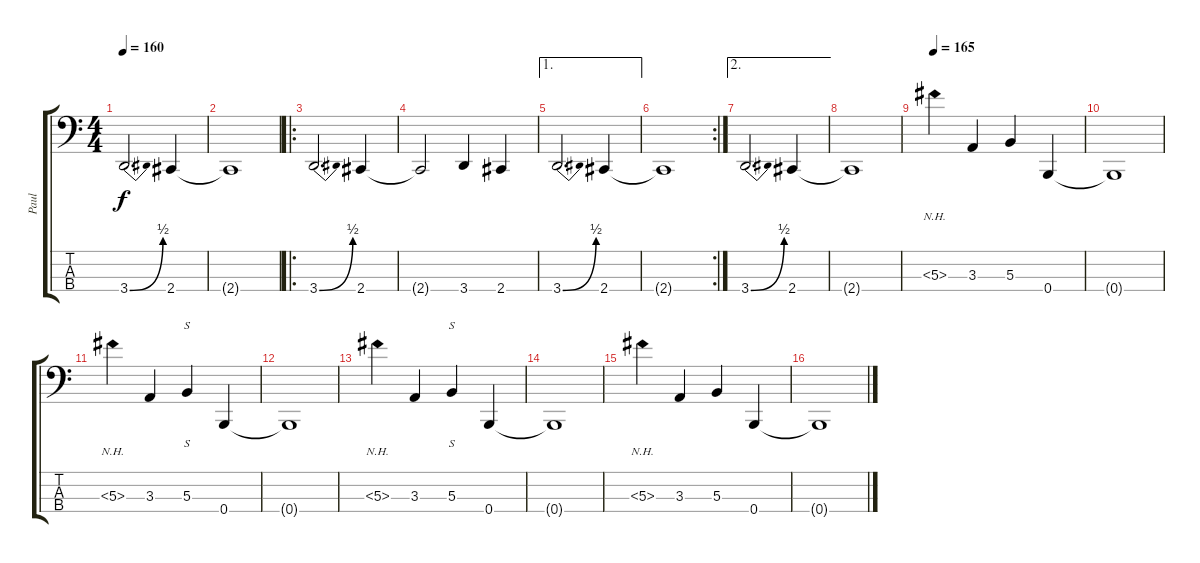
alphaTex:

\track ("Paul" "Paul") {instrument electricbasspick}
\staff {score tabs}
\tuning (E2 B1 Gb1 B0) {hide}
\ts (4 4)
\tempo 160
\clef f4
\ks c
3.4{be (bend 0 0 60 2)}.2{d dy f} 2.4.4 |
2.4{t}.1 |
\ro
3.4{be (bend 0 0 60 2)}.2{d} 2.4.4 |
2.4{t}.2 3.4.4 2.4.4 |
\ae 1
3.4{be (bend 0 0 60 2)}.2{d} 2.4.4 |
\rc 2
2.4{t}.1 |
\ae 2
3.4{be (bend 0 0 60 2)}.2{d} 2.4.4 |
2.4{t}.1 |
\tempo 165
5.3{nh}.4 3.3.4 5.3.4 0.4.4 |
0.4{t}.1 |
5.3{nh}.4 3.3.4 5.3.4{s} 0.4.4 |
0.4{t}.1 |
5.3{nh}.4 3.3.4 5.3.4{s} 0.4.4 |
0.4{t}.1 |
5.3{nh}.4 3.3.4 5.3.4 0.4.4 |
0.4{t}.1
